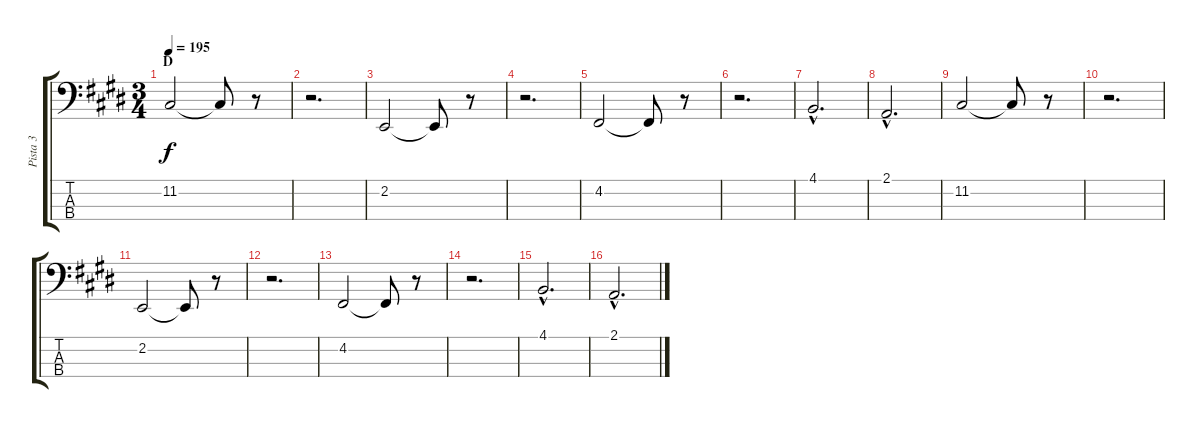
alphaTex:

\track ("Pista 3" "Pista 3") {instrument stringensemble1}
\staff {score tabs}
\tuning (G2 D2 A1 D1) {hide}
\ts (3 4)
\section ("" "D")
\tempo 195
\clef f4
\ks e
11.2.2{dy f} 11.2{t}.8 r.8 |
r.2{d} |
2.2.2 2.2{t}.8 r.8 |
r.2{d} |
4.2.2 4.2{t}.8 r.8 |
r.2{d} |
4.1{hac}.2{d} |
2.1{hac}.2{d} |
11.2.2 11.2{t}.8 r.8 |
r.2{d} |
2.2.2 2.2{t}.8 r.8 |
r.2{d} |
4.2.2 4.2{t}.8 r.8 |
r.2{d} |
4.1{hac}.2{d} |
2.1{hac}.2{d}
